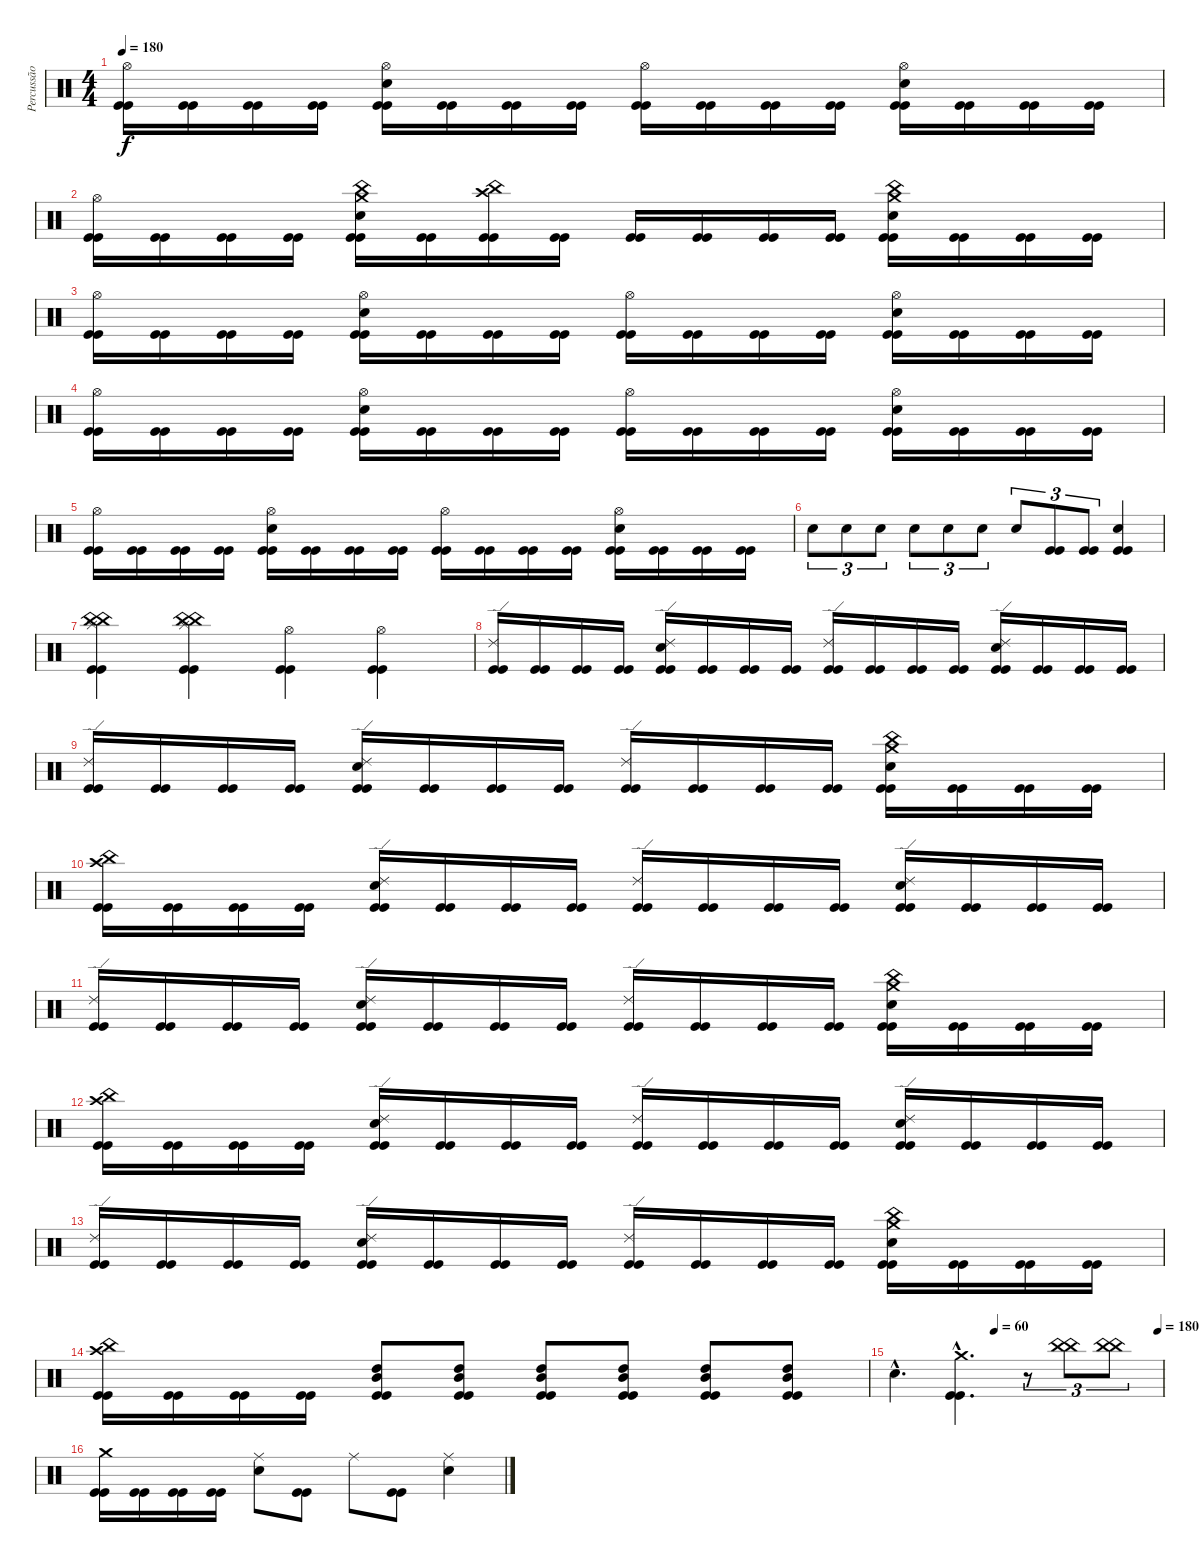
\track ("Percussão" "Percussão") {instrument percussion}
\staff {score}
\articulation defaults
\ts (4 4)
\tempo 180
\clef neutral
\ks c
("Hi-Hat (open)" "Kick (hit)" "Kick (hit)").16{dy f} ("Kick (hit)" "Kick (hit)").16 ("Kick (hit)" "Kick (hit)").16 ("Kick (hit)" "Kick (hit)").16 ("Hi-Hat (open)" "Snare (hit) 2" "Kick (hit)" "Kick (hit)").16 ("Kick (hit)" "Kick (hit)").16 ("Kick (hit)" "Kick (hit)").16 ("Kick (hit)" "Kick (hit)").16 ("Hi-Hat (open)" "Kick (hit)" "Kick (hit)").16 ("Kick (hit)" "Kick (hit)").16 ("Kick (hit)" "Kick (hit)").16 ("Kick (hit)" "Kick (hit)").16 ("Hi-Hat (open)" "Snare (hit) 2" "Kick (hit)" "Kick (hit)").16 ("Kick (hit)" "Kick (hit)").16 ("Kick (hit)" "Kick (hit)").16 ("Kick (hit)" "Kick (hit)").16 |
("Hi-Hat (open)" "Kick (hit)" "Kick (hit)").16 ("Kick (hit)" "Kick (hit)").16 ("Kick (hit)" "Kick (hit)").16 ("Kick (hit)" "Kick (hit)").16 ("Crash medium (hit)" "China (hit)" "Snare (hit) 2" "Kick (hit)" "Kick (hit)").16 ("Kick (hit)" "Kick (hit)").16 ("Crash high (hit)" "China (hit)" "Kick (hit)" "Kick (hit)").16 ("Kick (hit)" "Kick (hit)").16 ("Kick (hit)" "Kick (hit)").16 ("Kick (hit)" "Kick (hit)").16 ("Kick (hit)" "Kick (hit)").16 ("Kick (hit)" "Kick (hit)").16 ("Crash medium (hit)" "China (hit)" "Snare (hit) 2" "Kick (hit)" "Kick (hit)").16 ("Kick (hit)" "Kick (hit)").16 ("Kick (hit)" "Kick (hit)").16 ("Kick (hit)" "Kick (hit)").16 |
("Hi-Hat (open)" "Kick (hit)" "Kick (hit)").16 ("Kick (hit)" "Kick (hit)").16 ("Kick (hit)" "Kick (hit)").16 ("Kick (hit)" "Kick (hit)").16 ("Hi-Hat (open)" "Snare (hit) 2" "Kick (hit)" "Kick (hit)").16 ("Kick (hit)" "Kick (hit)").16 ("Kick (hit)" "Kick (hit)").16 ("Kick (hit)" "Kick (hit)").16 ("Hi-Hat (open)" "Kick (hit)" "Kick (hit)").16 ("Kick (hit)" "Kick (hit)").16 ("Kick (hit)" "Kick (hit)").16 ("Kick (hit)" "Kick (hit)").16 ("Hi-Hat (open)" "Snare (hit) 2" "Kick (hit)" "Kick (hit)").16 ("Kick (hit)" "Kick (hit)").16 ("Kick (hit)" "Kick (hit)").16 ("Kick (hit)" "Kick (hit)").16 |
("Hi-Hat (open)" "Kick (hit)" "Kick (hit)").16 ("Kick (hit)" "Kick (hit)").16 ("Kick (hit)" "Kick (hit)").16 ("Kick (hit)" "Kick (hit)").16 ("Hi-Hat (open)" "Snare (hit) 2" "Kick (hit)" "Kick (hit)").16 ("Kick (hit)" "Kick (hit)").16 ("Kick (hit)" "Kick (hit)").16 ("Kick (hit)" "Kick (hit)").16 ("Hi-Hat (open)" "Kick (hit)" "Kick (hit)").16 ("Kick (hit)" "Kick (hit)").16 ("Kick (hit)" "Kick (hit)").16 ("Kick (hit)" "Kick (hit)").16 ("Hi-Hat (open)" "Snare (hit) 2" "Kick (hit)" "Kick (hit)").16 ("Kick (hit)" "Kick (hit)").16 ("Kick (hit)" "Kick (hit)").16 ("Kick (hit)" "Kick (hit)").16 |
("Hi-Hat (open)" "Kick (hit)" "Kick (hit)").16 ("Kick (hit)" "Kick (hit)").16 ("Kick (hit)" "Kick (hit)").16 ("Kick (hit)" "Kick (hit)").16 ("Hi-Hat (open)" "Snare (hit) 2" "Kick (hit)" "Kick (hit)").16 ("Kick (hit)" "Kick (hit)").16 ("Kick (hit)" "Kick (hit)").16 ("Kick (hit)" "Kick (hit)").16 ("Hi-Hat (open)" "Kick (hit)" "Kick (hit)").16 ("Kick (hit)" "Kick (hit)").16 ("Kick (hit)" "Kick (hit)").16 ("Kick (hit)" "Kick (hit)").16 ("Hi-Hat (open)" "Snare (hit) 2" "Kick (hit)" "Kick (hit)").16 ("Kick (hit)" "Kick (hit)").16 ("Kick (hit)" "Kick (hit)").16 ("Kick (hit)" "Kick (hit)").16 |
"Snare (hit) 2".8{tu (3 2)} "Snare (hit) 2".8{tu (3 2)} "Snare (hit) 2".8{tu (3 2)} "Snare (hit) 2".8{tu (3 2)} "Snare (hit) 2".8{tu (3 2)} "Snare (hit) 2".8{tu (3 2)} "Snare (hit) 2".8{tu (3 2)} ("Kick (hit)" "Kick (hit)").8{tu (3 2)} ("Kick (hit)" "Kick (hit)").8{tu (3 2)} ("Snare (hit) 2" "Kick (hit)" "Kick (hit)").4 |
("Splash (hit)" "China (hit)" "China (hit)" "Kick (hit)" "Kick (hit)").4 ("Splash (hit)" "China (hit)" "China (hit)" "Kick (hit)" "Kick (hit)").4 ("Hi-Hat (open)" "Kick (hit)" "Kick (hit)").4 ("Hi-Hat (open)" "Kick (hit)" "Kick (hit)").4 |
("Ride (edge) 2" "Kick (hit)" "Kick (hit)").16 ("Kick (hit)" "Kick (hit)").16 ("Kick (hit)" "Kick (hit)").16 ("Kick (hit)" "Kick (hit)").16 ("Ride (edge) 2" "Snare (hit) 2" "Kick (hit)" "Kick (hit)").16 ("Kick (hit)" "Kick (hit)").16 ("Kick (hit)" "Kick (hit)").16 ("Kick (hit)" "Kick (hit)").16 ("Ride (edge) 2" "Kick (hit)" "Kick (hit)").16 ("Kick (hit)" "Kick (hit)").16 ("Kick (hit)" "Kick (hit)").16 ("Kick (hit)" "Kick (hit)").16 ("Ride (edge) 2" "Snare (hit) 2" "Kick (hit)" "Kick (hit)").16 ("Kick (hit)" "Kick (hit)").16 ("Kick (hit)" "Kick (hit)").16 ("Kick (hit)" "Kick (hit)").16 |
("Ride (edge) 2" "Kick (hit)" "Kick (hit)").16 ("Kick (hit)" "Kick (hit)").16 ("Kick (hit)" "Kick (hit)").16 ("Kick (hit)" "Kick (hit)").16 ("Ride (edge) 2" "Snare (hit) 2" "Kick (hit)" "Kick (hit)").16 ("Kick (hit)" "Kick (hit)").16 ("Kick (hit)" "Kick (hit)").16 ("Kick (hit)" "Kick (hit)").16 ("Ride (edge) 2" "Kick (hit)" "Kick (hit)").16 ("Kick (hit)" "Kick (hit)").16 ("Kick (hit)" "Kick (hit)").16 ("Kick (hit)" "Kick (hit)").16 ("Crash medium (hit)" "China (hit)" "Snare (hit) 2" "Kick (hit)" "Kick (hit)").16 ("Kick (hit)" "Kick (hit)").16 ("Kick (hit)" "Kick (hit)").16 ("Kick (hit)" "Kick (hit)").16 |
("China (hit)" "Crash high (hit)" "Kick (hit)" "Kick (hit)").16 ("Kick (hit)" "Kick (hit)").16 ("Kick (hit)" "Kick (hit)").16 ("Kick (hit)" "Kick (hit)").16 ("Ride (edge) 2" "Snare (hit) 2" "Kick (hit)" "Kick (hit)").16 ("Kick (hit)" "Kick (hit)").16 ("Kick (hit)" "Kick (hit)").16 ("Kick (hit)" "Kick (hit)").16 ("Ride (edge) 2" "Kick (hit)" "Kick (hit)").16 ("Kick (hit)" "Kick (hit)").16 ("Kick (hit)" "Kick (hit)").16 ("Kick (hit)" "Kick (hit)").16 ("Ride (edge) 2" "Snare (hit) 2" "Kick (hit)" "Kick (hit)").16 ("Kick (hit)" "Kick (hit)").16 ("Kick (hit)" "Kick (hit)").16 ("Kick (hit)" "Kick (hit)").16 |
("Ride (edge) 2" "Kick (hit)" "Kick (hit)").16 ("Kick (hit)" "Kick (hit)").16 ("Kick (hit)" "Kick (hit)").16 ("Kick (hit)" "Kick (hit)").16 ("Ride (edge) 2" "Snare (hit) 2" "Kick (hit)" "Kick (hit)").16 ("Kick (hit)" "Kick (hit)").16 ("Kick (hit)" "Kick (hit)").16 ("Kick (hit)" "Kick (hit)").16 ("Ride (edge) 2" "Kick (hit)" "Kick (hit)").16 ("Kick (hit)" "Kick (hit)").16 ("Kick (hit)" "Kick (hit)").16 ("Kick (hit)" "Kick (hit)").16 ("Crash medium (hit)" "China (hit)" "Snare (hit) 2" "Kick (hit)" "Kick (hit)").16 ("Kick (hit)" "Kick (hit)").16 ("Kick (hit)" "Kick (hit)").16 ("Kick (hit)" "Kick (hit)").16 |
("China (hit)" "Crash high (hit)" "Kick (hit)" "Kick (hit)").16 ("Kick (hit)" "Kick (hit)").16 ("Kick (hit)" "Kick (hit)").16 ("Kick (hit)" "Kick (hit)").16 ("Ride (edge) 2" "Snare (hit) 2" "Kick (hit)" "Kick (hit)").16 ("Kick (hit)" "Kick (hit)").16 ("Kick (hit)" "Kick (hit)").16 ("Kick (hit)" "Kick (hit)").16 ("Ride (edge) 2" "Kick (hit)" "Kick (hit)").16 ("Kick (hit)" "Kick (hit)").16 ("Kick (hit)" "Kick (hit)").16 ("Kick (hit)" "Kick (hit)").16 ("Ride (edge) 2" "Snare (hit) 2" "Kick (hit)" "Kick (hit)").16 ("Kick (hit)" "Kick (hit)").16 ("Kick (hit)" "Kick (hit)").16 ("Kick (hit)" "Kick (hit)").16 |
("Ride (edge) 2" "Kick (hit)" "Kick (hit)").16 ("Kick (hit)" "Kick (hit)").16 ("Kick (hit)" "Kick (hit)").16 ("Kick (hit)" "Kick (hit)").16 ("Ride (edge) 2" "Snare (hit) 2" "Kick (hit)" "Kick (hit)").16 ("Kick (hit)" "Kick (hit)").16 ("Kick (hit)" "Kick (hit)").16 ("Kick (hit)" "Kick (hit)").16 ("Ride (edge) 2" "Kick (hit)" "Kick (hit)").16 ("Kick (hit)" "Kick (hit)").16 ("Kick (hit)" "Kick (hit)").16 ("Kick (hit)" "Kick (hit)").16 ("Crash medium (hit)" "China (hit)" "Snare (hit) 2" "Kick (hit)" "Kick (hit)").16 ("Kick (hit)" "Kick (hit)").16 ("Kick (hit)" "Kick (hit)").16 ("Kick (hit)" "Kick (hit)").16 |
("Crash high (hit)" "China (hit)" "Kick (hit)" "Kick (hit)").16 ("Kick (hit)" "Kick (hit)").16 ("Kick (hit)" "Kick (hit)").16 ("Kick (hit)" "Kick (hit)").16 ("High Tom (hit)" "Mid Tom (hit)" "Kick (hit)" "Kick (hit)").8 ("High Tom (hit)" "Mid Tom (hit)" "Kick (hit)" "Kick (hit)").8 ("High Tom (hit)" "Mid Tom (hit)" "Kick (hit)" "Kick (hit)").8 ("High Tom (hit)" "Mid Tom (hit)" "Kick (hit)" "Kick (hit)").8 ("High Tom (hit)" "Mid Tom (hit)" "Kick (hit)" "Kick (hit)").8 ("High Tom (hit)" "Mid Tom (hit)" "Kick (hit)" "Kick (hit)").8 |
\tempo (60 0.375)
\tempo (180 0.984375)
"Snare (hit) 2"{hac}.4{d} ("Crash medium (hit)"{hac} "Kick (hit)"{hac} "Kick (hit)"{hac}).4{d} r.8{tu (3 2)} ("China (hit)" "China (hit)").8{tu (3 2)} ("China (hit)" "China (hit)").8{tu (3 2)} |
("Crash medium (hit)" "Kick (hit)" "Kick (hit)").16 ("Kick (hit)" "Kick (hit)").16 ("Kick (hit)" "Kick (hit)").16 ("Kick (hit)" "Kick (hit)").16 ("Ride (middle)" "Snare (hit) 2").8 ("Kick (hit)" "Kick (hit)").8 "Ride (middle)".8 ("Kick (hit)" "Kick (hit)").8 ("Ride (middle)" "Snare (hit) 2").4
